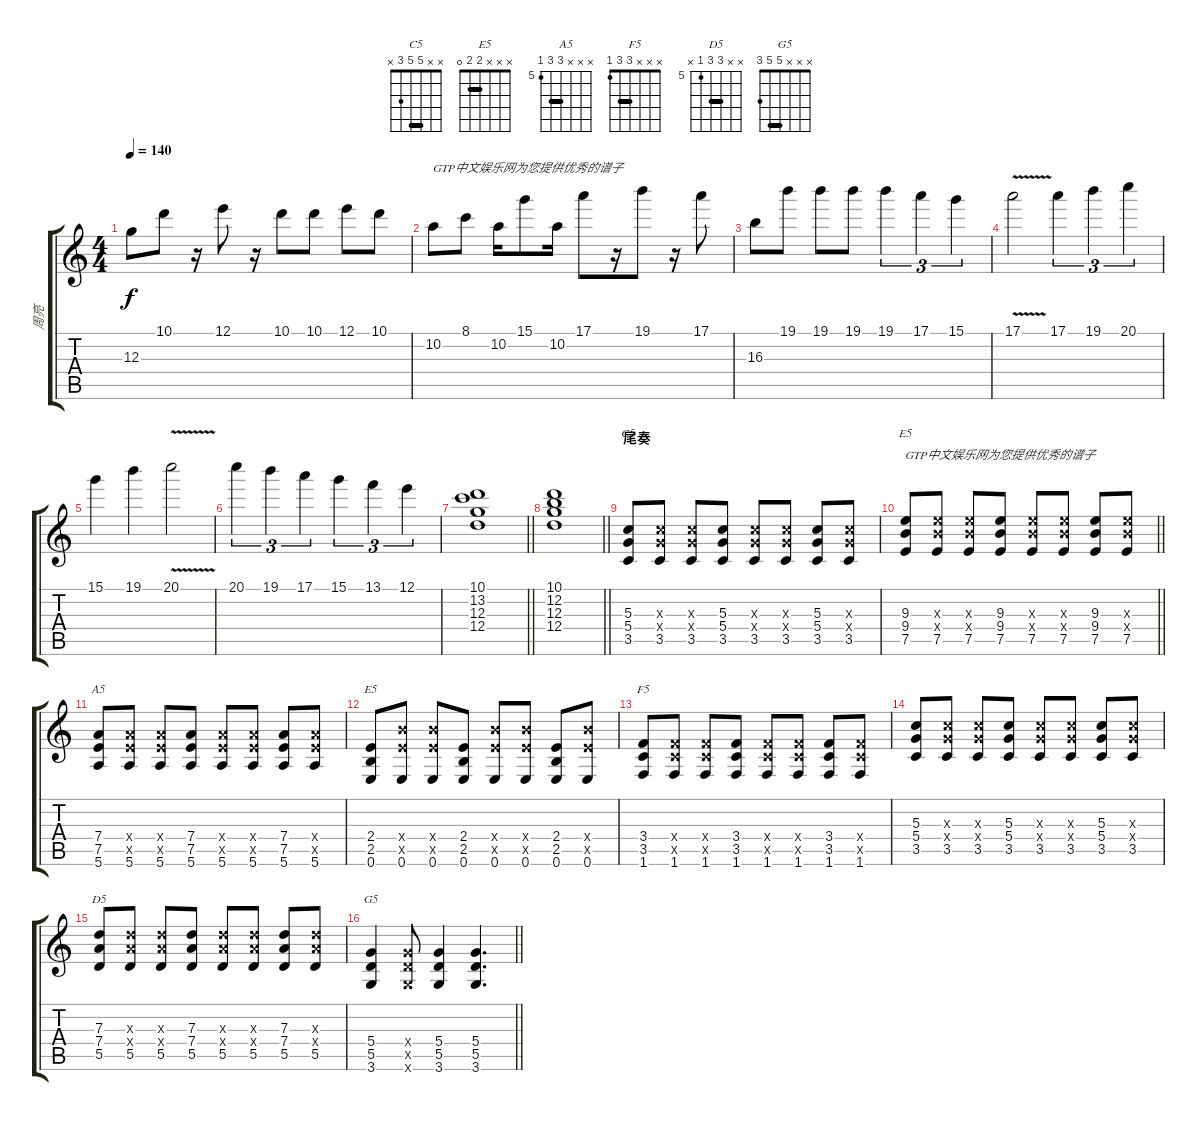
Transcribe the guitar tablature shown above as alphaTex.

\track ("周亮" "周亮") {instrument overdrivenguitar}
\staff {score tabs}
\tuning (E4 B3 G3 D3 A2 E2) {hide}
\chord ("C5" x x 5 5 3 x) {barre 5}
\chord ("E5" x x 9 9 7 x) {firstfret 7 barre 9}
\chord ("A5" x x x 7 7 5) {firstfret 5 barre 7}
\chord ("E5" x x x 2 2 0) {barre 2}
\chord ("F5" x x x 3 3 1) {barre 3}
\chord ("D5" x x 7 7 5 x) {firstfret 5 barre 7}
\chord ("G5" x x x 5 5 3) {barre 5}
\ts (4 4)
\tempo 140
\clef g2
\ks c
12.3.8{dy f} 10.1.8 r.16 12.1.8 r.16 10.1.8 10.1.8 12.1.8 10.1.8 |
10.2.8{txt "GTP中文娱乐网为您提供优秀的谱子"} 8.1.8 10.2.16 15.1.8 10.2.16 17.1.8 r.16 19.1.8 r.16 17.1.8 |
16.3.8 19.1.8 19.1.8 19.1.8 19.1.4{tu (3 2)} 17.1.4{tu (3 2)} 15.1.4{tu (3 2)} |
17.1{v}.2 17.1.4{tu (3 2)} 19.1.4{tu (3 2)} 20.1.4{tu (3 2)} |
15.1.4 19.1.4 20.1{v}.2 |
20.1.4{tu (3 2)} 19.1.4{tu (3 2)} 17.1.4{tu (3 2)} 15.1.4{tu (3 2)} 13.1.4{tu (3 2)} 12.1.4{tu (3 2)} |
\barLineRight lightlight
(10.1 13.2 12.3 12.4).1 |
\barLineRight lightlight
(10.1 12.2 12.3 12.4).1 |
\section ("" "尾奏")
(5.3 5.4 3.5).8{ch "C5"} (5.3{x} 5.4{x} 3.5).8 (5.3{x} 5.4{x} 3.5).8 (5.3 5.4 3.5).8 (5.3{x} 5.4{x} 3.5).8 (5.3{x} 5.4{x} 3.5).8 (5.3 5.4 3.5).8 (5.3{x} 5.4{x} 3.5).8 |
\barLineRight lightlight
(9.3 9.4 7.5).8{ch "E5" txt "GTP中文娱乐网为您提供优秀的谱子"} (9.3{x} 9.4{x} 7.5).8 (9.3{x} 9.4{x} 7.5).8 (9.3 9.4 7.5).8 (9.3{x} 9.4{x} 7.5).8 (9.3{x} 9.4{x} 7.5).8 (9.3 9.4 7.5).8 (9.3{x} 9.4{x} 7.5).8 |
\section ("" "")
(7.4 7.5 5.6).8{ch "A5"} (7.4{x} 7.5{x} 5.6).8 (7.4{x} 7.5{x} 5.6).8 (7.4 7.5 5.6).8 (7.4{x} 7.5{x} 5.6).8 (7.4{x} 7.5{x} 5.6).8 (7.4 7.5 5.6).8 (7.4{x} 7.5{x} 5.6).8 |
(2.4 2.5 0.6).8{ch "E5"} (9.4{x} 7.5{x} 0.6).8 (9.4{x} 7.5{x} 0.6).8 (2.4 2.5 0.6).8 (9.4{x} 7.5{x} 0.6).8 (9.4{x} 7.5{x} 0.6).8 (2.4 2.5 0.6).8 (9.4{x} 7.5{x} 0.6).8 |
(3.4 3.5 1.6).8{ch "F5"} (3.4{x} 3.5{x} 1.6).8 (3.4{x} 3.5{x} 1.6).8 (3.4 3.5 1.6).8 (3.4{x} 3.5{x} 1.6).8 (3.4{x} 3.5{x} 1.6).8 (3.4 3.5 1.6).8 (3.4{x} 3.5{x} 1.6).8 |
(5.3 5.4 3.5).8 (5.3{x} 5.4{x} 3.5).8 (5.3{x} 5.4{x} 3.5).8 (5.3 5.4 3.5).8 (5.3{x} 5.4{x} 3.5).8 (5.3{x} 5.4{x} 3.5).8 (5.3 5.4 3.5).8 (5.3{x} 5.4{x} 3.5).8 |
(7.3 7.4 5.5).8{ch "D5"} (7.3{x} 7.4{x} 5.5).8 (7.3{x} 7.4{x} 5.5).8 (7.3 7.4 5.5).8 (7.3{x} 7.4{x} 5.5).8 (7.3{x} 7.4{x} 5.5).8 (7.3 7.4 5.5).8 (7.3{x} 7.4{x} 5.5).8 |
\barLineRight lightlight
(5.4 5.5 3.6).4{ch "G5"} (5.4{x} 5.5{x} 3.6{x}).8 (5.4 5.5 3.6).4 (5.4 5.5 3.6).4{d}
